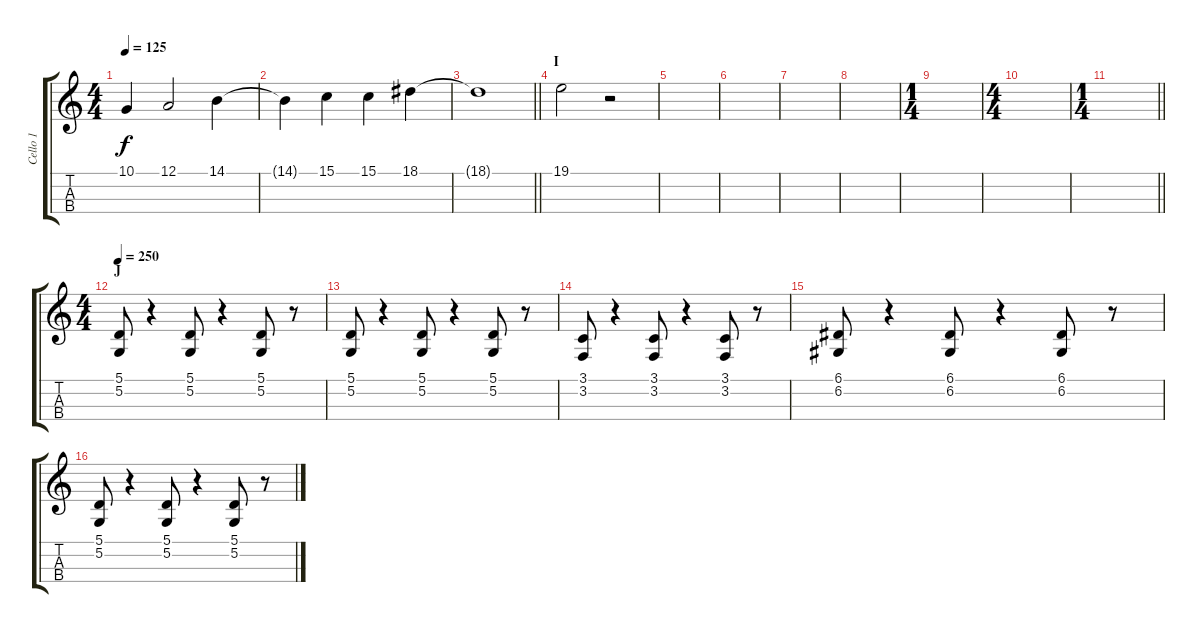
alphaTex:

\track ("Cello 1" "Cello 1") {instrument cello}
\staff {score tabs}
\tuning (A3 D3 G2 C2) {hide}
\ts (4 4)
\tempo 125
\clef g2
\ks c
10.1.4{dy f} 12.1.2 14.1.4 |
14.1{t}.4 15.1.4 15.1.4 18.1.4 |
\barLineRight lightlight
18.1{t}.1 |
\section ("" "I")
19.1.2 r.2 |
|
|
|
|
\ts (1 4)
|
\ts (4 4)
|
\ts (1 4)
\barLineRight lightlight
|
\ts (4 4)
\section ("" "J")
\tempo 250
(5.1 5.2).8 r.4 (5.1 5.2).8 r.4 (5.1 5.2).8 r.8 |
(5.1 5.2).8 r.4 (5.1 5.2).8 r.4 (5.1 5.2).8 r.8 |
(3.1 3.2).8 r.4 (3.1 3.2).8 r.4 (3.1 3.2).8 r.8 |
(6.1 6.2).8 r.4 (6.1 6.2).8 r.4 (6.1 6.2).8 r.8 |
(5.1 5.2).8 r.4 (5.1 5.2).8 r.4 (5.1 5.2).8 r.8
